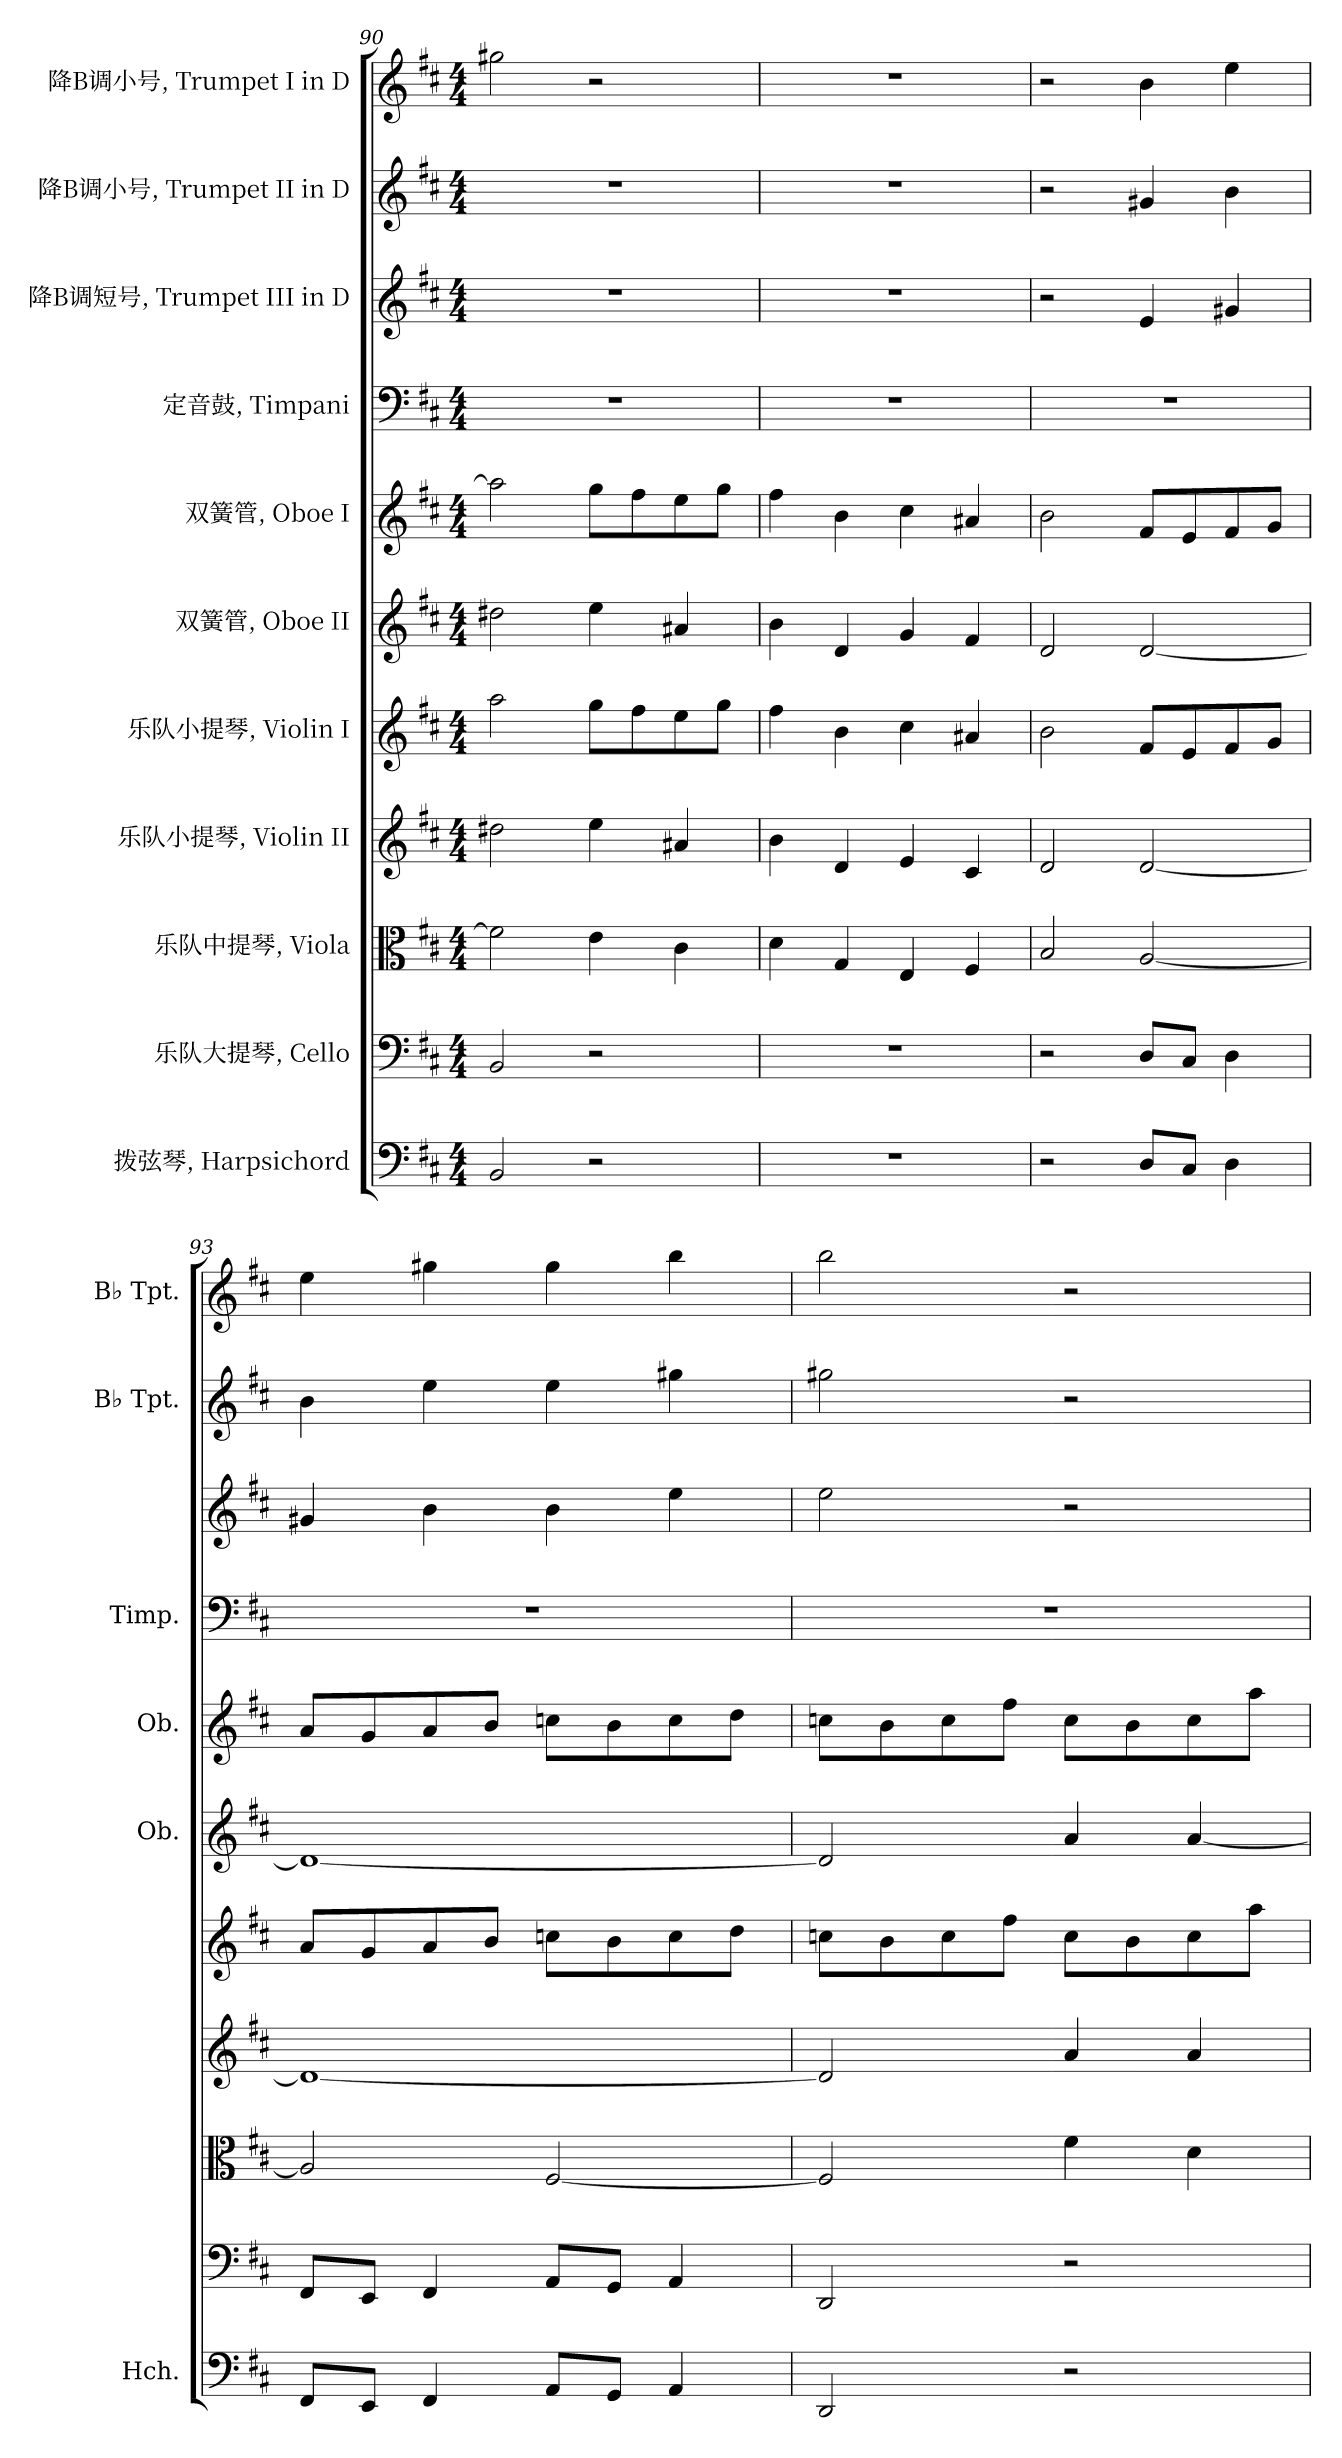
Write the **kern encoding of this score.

**kern	**kern	**kern	**kern	**kern	**kern	**kern	**kern	**kern	**kern	**kern
*part11	*part10	*part9	*part8	*part7	*part6	*part5	*part4	*part3	*part2	*part1
*staff11	*staff10	*staff9	*staff8	*staff7	*staff6	*staff5	*staff4	*staff3	*staff2	*staff1
*I"拨弦琴, Harpsichord	*I"乐队大提琴, Cello	*I"乐队中提琴, Viola	*I"乐队小提琴, Violin II	*I"乐队小提琴, Violin I	*I"双簧管, Oboe II	*I"双簧管, Oboe I	*I"定音鼓, Timpani	*I"降B调短号, Trumpet III in D	*I"降B调小号, Trumpet II in D	*I"降B调小号, Trumpet I in D
*I'Hch.	*	*	*	*	*I'Ob.	*I'Ob.	*I'Timp.	*	*I'B♭ Tpt.	*I'B♭ Tpt.
*clefF4	*clefF4	*clefC3	*clefG2	*clefG2	*clefG2	*clefG2	*clefF4	*clefG2	*clefG2	*clefG2
*	*	*	*	*	*	*	*	*ITrd1c2	*ITrd1c2	*ITrd1c2
*k[f#c#]	*k[f#c#]	*k[f#c#]	*k[f#c#]	*k[f#c#]	*k[f#c#]	*k[f#c#]	*k[f#c#]	*k[]	*k[]	*k[]
*M4/4	*M4/4	*M4/4	*M4/4	*M4/4	*M4/4	*M4/4	*M4/4	*M4/4	*M4/4	*M4/4
=90	=90	=90	=90	=90	=90	=90	=90	=90	=90	=90
2BB/	2BB/	2f#\]	2dd#X\	2aa\	2dd#X\	2aa\]	1r	1r	1r	2ff#X\
2r	2r	4e\	4ee\	8gg\L	4ee\	8gg\L	.	.	.	2r
.	.	.	.	8ff#\	.	8ff#\	.	.	.	.
.	.	4c#\	4a#X/	8ee\	4a#X/	8ee\	.	.	.	.
.	.	.	.	8gg\J	.	8gg\J	.	.	.	.
=91	=91	=91	=91	=91	=91	=91	=91	=91	=91	=91
1r	1r	4d\	4b\	4ff#\	4b\	4ff#\	1r	1r	1r	1r
.	.	4G/	4d/	4b\	4d/	4b\	.	.	.	.
.	.	4E/	4e/	4cc#\	4g/	4cc#\	.	.	.	.
.	.	4F#/	4c#/	4a#X/	4f#/	4a#X/	.	.	.	.
=92	=92	=92	=92	=92	=92	=92	=92	=92	=92	=92
2r	2r	2B/	2d/	2b\	2d/	2b\	1r	2r	2r	2r
8D/L	8D/L	[2A/	[2d/	8f#/L	[2d/	8f#/L	.	4d/	4f#X/	4a\
8C#/J	8C#/J	.	.	8e/	.	8e/	.	.	.	.
4D\	4D\	.	.	8f#/	.	8f#/	.	4f#X/	4a\	4dd\
.	.	.	.	8g/J	.	8g/J	.	.	.	.
=93	=93	=93	=93	=93	=93	=93	=93	=93	=93	=93
8FF#/L	8FF#/L	2A/]	1d_	8a/L	1d_	8a/L	1r	4f#X/	4a\	4dd\
8EE/J	8EE/J	.	.	8g/	.	8g/	.	.	.	.
4FF#/	4FF#/	.	.	8a/	.	8a/	.	4a\	4dd\	4ff#X\
.	.	.	.	8b/J	.	8b/J	.	.	.	.
8AA/L	8AA/L	[2F#/	.	8ccn\L	.	8ccn\L	.	4a\	4dd\	4ff#\
8GG/J	8GG/J	.	.	8b\	.	8b\	.	.	.	.
4AA/	4AA/	.	.	8cc\	.	8cc\	.	4dd\	4ff#X\	4aa\
.	.	.	.	8dd\J	.	8dd\J	.	.	.	.
!!LO:PB:g=z
=94	=94	=94	=94	=94	=94	=94	=94	=94	=94	=94
2DD/	2DD/	2F#/]	2d/]	8ccn\L	2d/]	8ccn\L	1r	2dd\	2ff#X\	2aa\
.	.	.	.	8b\	.	8b\	.	.	.	.
.	.	.	.	8cc\	.	8cc\	.	.	.	.
.	.	.	.	8ff#\J	.	8ff#\J	.	.	.	.
2r	2r	4f#\	4a/	8cc\L	4a/	8cc\L	.	2r	2r	2r
.	.	.	.	8b\	.	8b\	.	.	.	.
.	.	4d\	4a/	8cc\	[4a/	8cc\	.	.	.	.
.	.	.	.	8aa\J	.	8aa\J	.	.	.	.
=	=	=	=	=	=	=	=	=	=	=
*-	*-	*-	*-	*-	*-	*-	*-	*-	*-	*-
